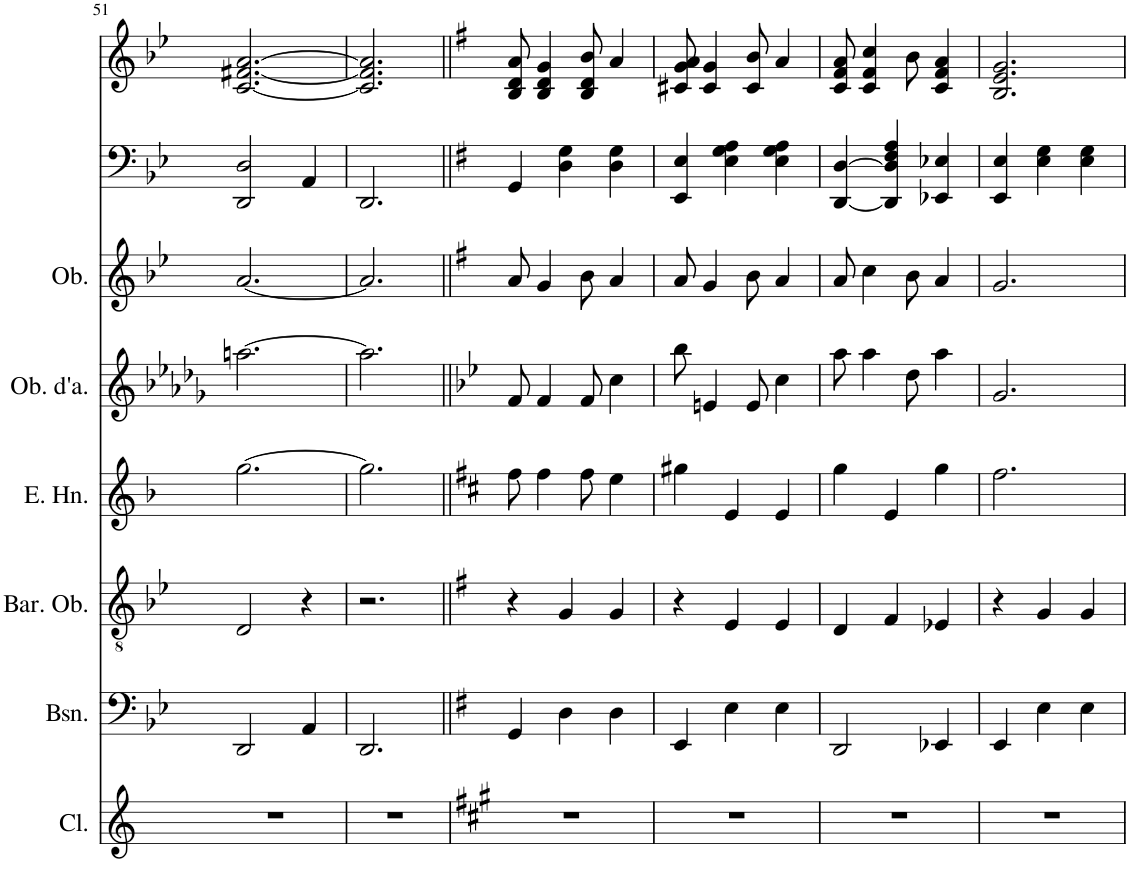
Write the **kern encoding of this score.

**kern	**kern	**kern	**kern	**kern	**kern	**kern	**kern
*part8	*part7	*part6	*part5	*part4	*part3	*part2	*part1
*staff8	*staff7	*staff6	*staff5	*staff4	*staff3	*staff2	*staff1
*I"Clarinet	*I"Bassoon	*I"Baritone Oboe	*I"English Horn	*I"Oboe d'amore	*I"Oboe	*I"LH-1	*I"RH-1
*I'Cl.	*I'Bsn.	*I'Bar. Ob.	*I'E. Hn.	*I'Ob. d'a.	*I'Ob.	*	*
!!LO:PB:g=z
*clefG2	*clefF4	*clefGv2	*clefG2	*clefG2	*clefG2	*clefF4	*clefG2
*Trd1c2	*	*	*Trd4c7	*Trd2c3	*	*	*
*k[]	*k[b-e-]	*k[b-e-]	*k[b-]	*k[b-e-a-d-g-]	*k[b-e-]	*k[b-e-]	*k[b-e-]
*M3/4	*M3/4	*M3/4	*M3/4	*M3/4	*M3/4	*M3/4	*M3/4
=51	=51	=51	=51	=51	=51	=51	=51
2.r	2DD/	2D/	[2.gg\	[2.aan\	[2.a/	2DD/ 2D/	[2.c/ [2.f#X/ [2.a/
.	4AA/	4r	.	.	.	4AA/	.
=52	=52	=52	=52	=52	=52	=52	=52
2.r	2.DD/	2.r	2.gg\]	2.aa\]	2.a/]	2.DD/	2.c/] 2.f#/] 2.a/]
=53||	=53||	=53||	=53||	=53||	=53||	=53||	=53||
*k[f#c#g#]	*k[f#]	*k[f#]	*k[f#c#]	*k[b-e-]	*k[f#]	*k[f#]	*k[f#]
2.r	4GG/	4r	8ff#\	8f/	8a/	4GG/	8B/ 8d/ 8a/
.	.	.	4ff#\	4f/	4g/	.	4B/ 4d/ 4g/
.	4D\	4G/	.	.	.	4D\ 4G\	.
.	.	.	8ff#\	8f/	8b\	.	8B/ 8d/ 8b/
.	4D\	4G/	4ee\	4cc\	4a/	4D\ 4G\	4a/
=54	=54	=54	=54	=54	=54	=54	=54
2.r	4EE/	4r	4gg#X\	8bb-\	8a/	4EE/ 4E/	8c#X/ 8g/ 8a/
.	.	.	.	4en/	4g/	.	4c#/ 4g/
.	4E\	4E/	4e/	.	.	4E\ 4G\ 4A\	.
.	.	.	.	8e/	8b\	.	8c#/ 8b/
.	4E\	4E/	4e/	4cc\	4a/	4E\ 4G\ 4A\	4a/
=55	=55	=55	=55	=55	=55	=55	=55
2.r	2DD/	4D/	4gg\	8aa\	8a/	[4DD/ [4D/	8c/ 8f#/ 8a/
.	.	.	.	4aa\	4cc\	.	4c/ 4f#/ 4cc/
.	.	4F#/	4e/	.	.	4DD/] 4D/] 4F#/ 4A/	.
.	.	.	.	8dd\	8b\	.	8b\
.	4EE-X/	4E-X/	4gg\	4aa\	4a/	4EE-X/ 4E-X/	4c/ 4f#/ 4a/
=56	=56	=56	=56	=56	=56	=56	=56
2.r	4EE/	4r	2.ff#\	2.g/	2.g/	4EE/ 4E/	2.B/ 2.e/ 2.g/
.	4E\	4G/	.	.	.	4E\ 4G\	.
.	4E\	4G/	.	.	.	4E\ 4G\	.
=	=	=	=	=	=	=	=
*-	*-	*-	*-	*-	*-	*-	*-
